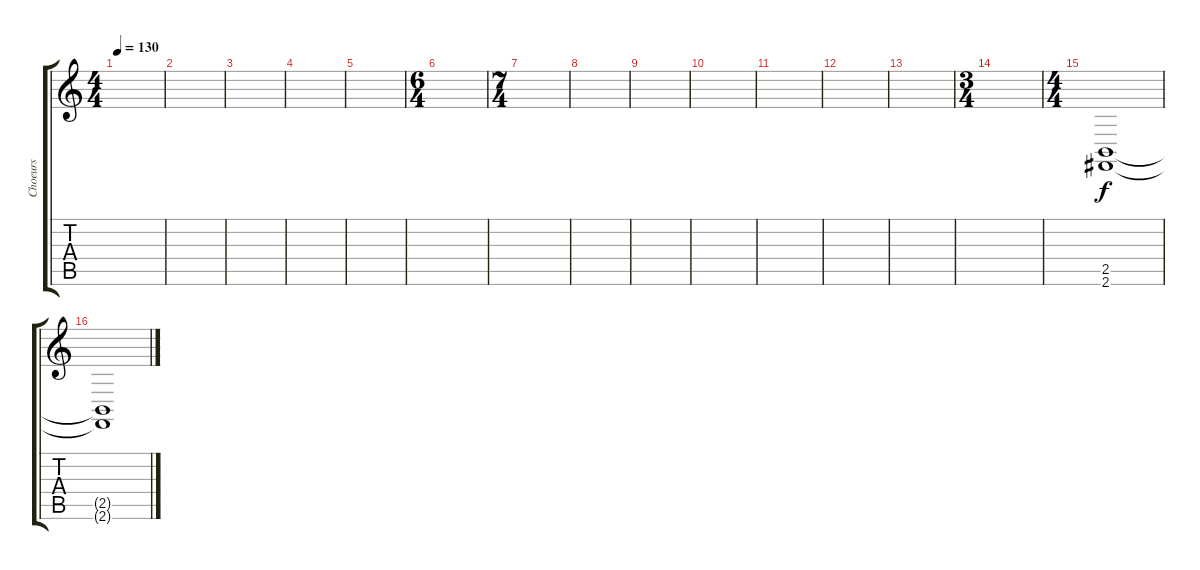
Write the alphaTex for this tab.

\track ("Choeurs" "Choeurs") {instrument choiraahs}
\staff {score tabs}
\tuning (E4 B3 G3 D3 A2 E2) {hide}
\ts (4 4)
\tempo 130
\clef g2
\ks c
|
|
|
|
|
\ts (6 4)
|
\ts (7 4)
|
|
|
|
|
|
|
\ts (3 4)
|
\ts (4 4)
(2.5 2.6).1 |
(2.5{t} 2.6{t}).1
